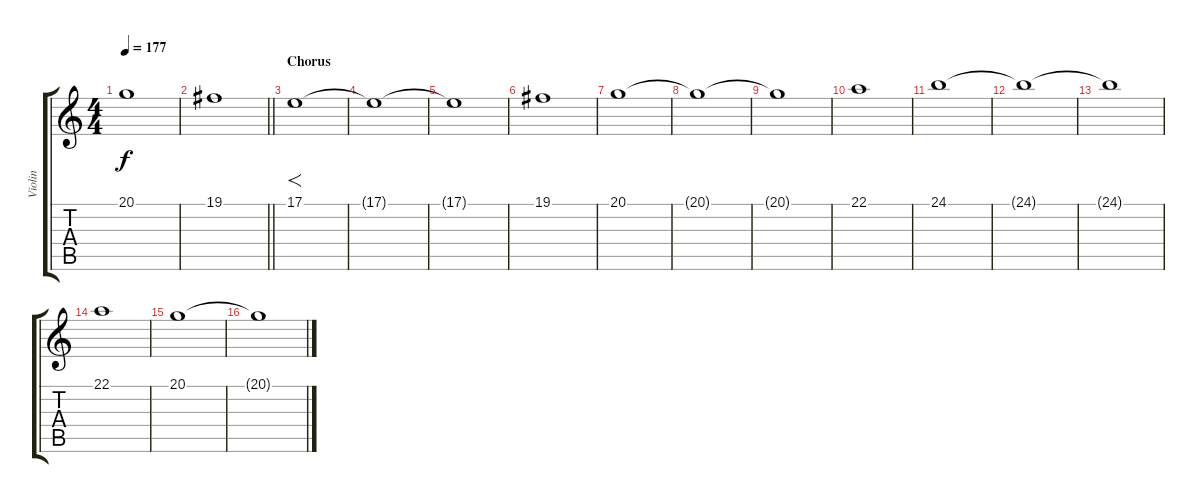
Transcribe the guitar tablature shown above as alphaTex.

\track ("Violin" "Violin") {instrument violin}
\staff {score tabs}
\tuning (B3 Gb3 D3 A2 E2 B1) {hide}
\ts (4 4)
\tempo 177
\clef g2
\ks c
20.1{t}.1{dy f} |
\barLineRight lightlight
19.1.1 |
\section ("" "Chorus")
17.1.1{f volume 9} |
17.1{t}.1 |
17.1{t}.1 |
19.1.1 |
20.1.1 |
20.1{t}.1 |
20.1{t}.1 |
22.1.1 |
24.1.1 |
24.1{t}.1 |
24.1{t}.1 |
22.1.1 |
20.1.1 |
20.1{t}.1
